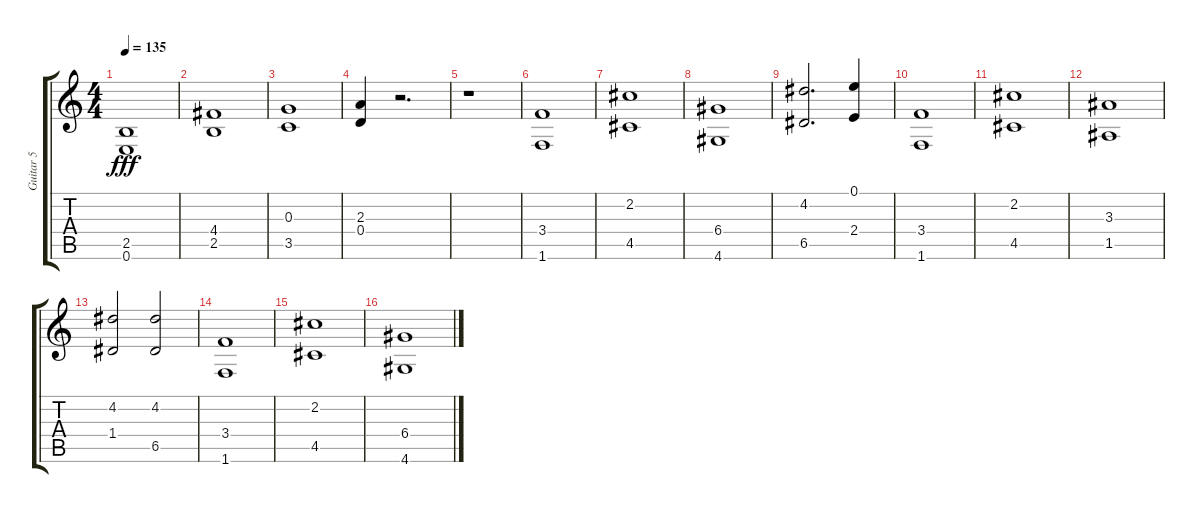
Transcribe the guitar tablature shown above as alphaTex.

\track ("Guitar 5" "Guitar 5") {instrument distortionguitar}
\staff {score tabs}
\tuning (E4 B3 G3 D3 A2 E2) {hide}
\ts (4 4)
\tempo 135
\clef g2
\ks c
(2.5 0.6).1{dy fff} |
(4.4 2.5).1 |
(0.3 3.5).1 |
(2.3 0.4).4 r.2{d} |
r.1 |
(3.4 1.6).1 |
(2.2 4.5).1 |
(6.4 4.6).1 |
(4.2 6.5).2{d} (0.1 2.4).4 |
(3.4 1.6).1 |
(2.2 4.5).1 |
(3.3 1.5).1 |
(4.2 1.4).2 (4.2 6.5).2 |
(3.4 1.6).1 |
(2.2 4.5).1 |
(6.4 4.6).1
